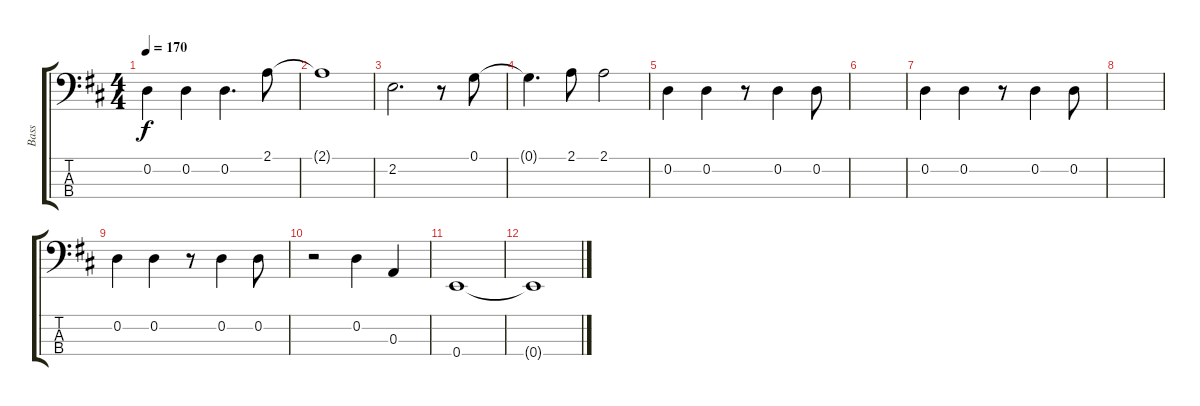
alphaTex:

\track ("Bass" "Bass") {instrument electricbassfinger}
\staff {score tabs}
\tuning (G2 D2 A1 E1) {hide}
\ts (4 4)
\tempo 170
\clef f4
\ks d
0.2.4{dy f} 0.2.4 0.2.4{d} 2.1.8 |
2.1{t}.1 |
2.2.2{d} r.8 0.1.8 |
0.1{t}.4{d} 2.1.8 2.1.2 |
0.2.4 0.2.4 r.8 0.2.4 0.2.8 |
|
0.2.4 0.2.4 r.8 0.2.4 0.2.8 |
|
0.2.4 0.2.4 r.8 0.2.4 0.2.8 |
r.2 0.2.4 0.3.4 |
0.4.1 |
0.4{t}.1
